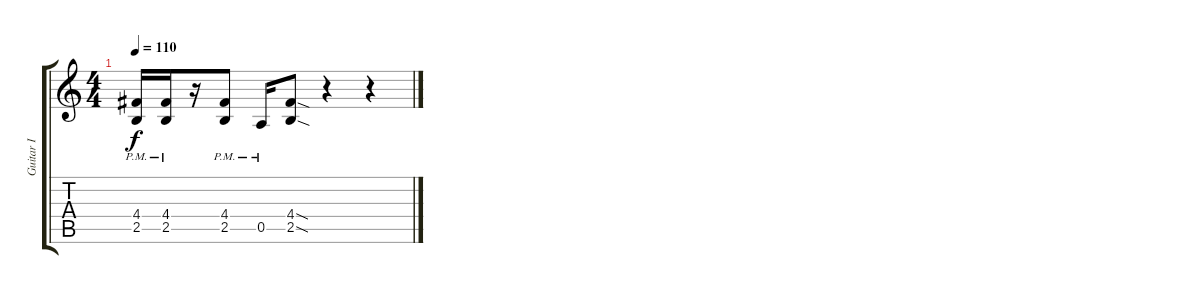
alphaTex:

\track ("Guitar I" "Guitar I") {instrument distortionguitar}
\staff {score tabs}
\tuning (E4 B3 G3 D3 A2 E2) {hide}
\ts (4 4)
\tempo 110
\clef g2
\ks c
(4.4{pm} 2.5{pm}).16{dy f} (4.4{pm} 2.5{pm}).16 r.16 (4.4{pm} 2.5{pm}).8 0.5{pm}.16 (4.4{sod} 2.5{sod}).8 r.4 r.4
